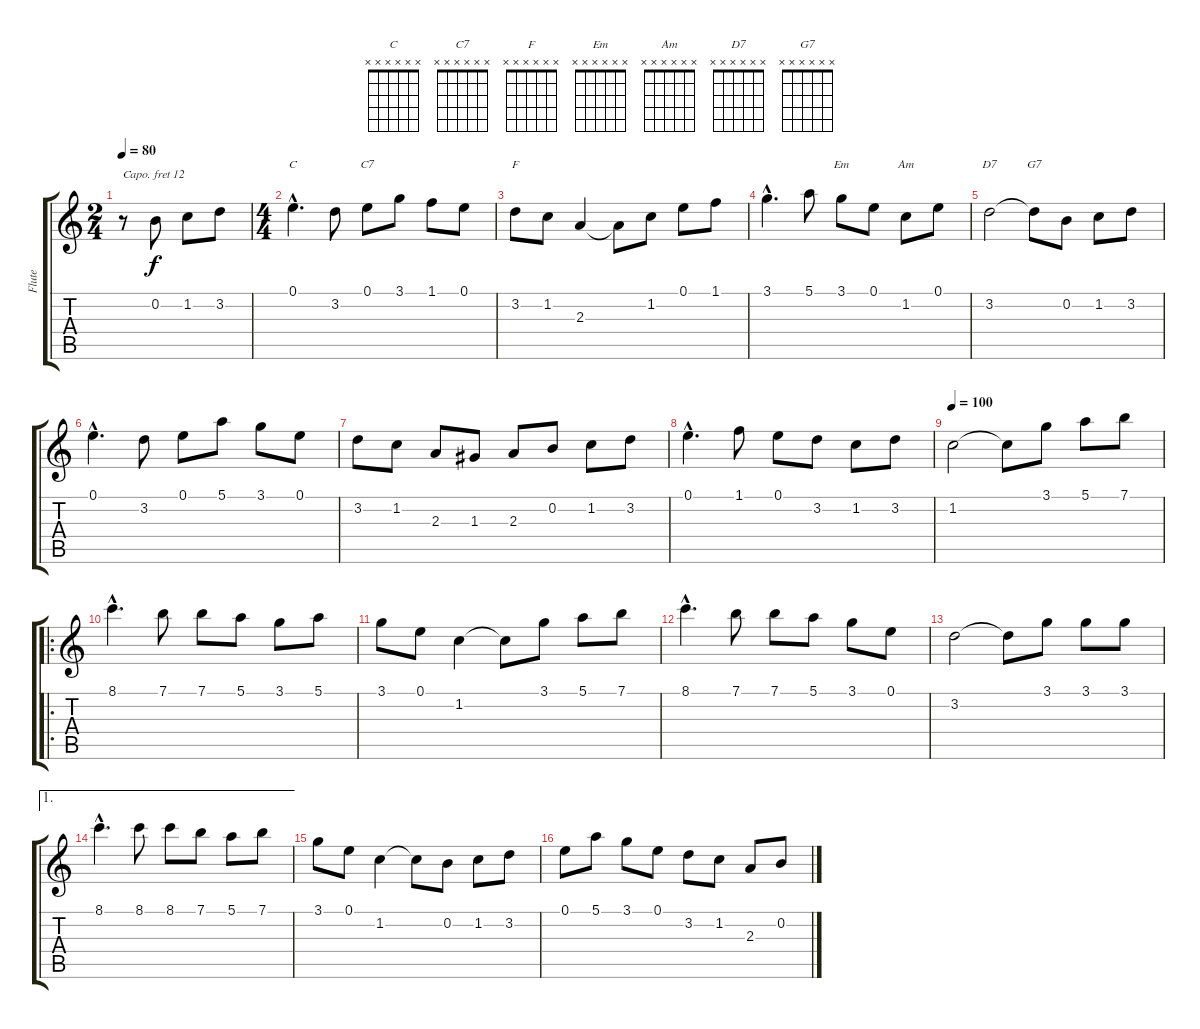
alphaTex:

\track ("Flute" "Flute") {instrument recorder}
\staff {score tabs}
\capo 12
\tuning (E4 B3 G3 D3 A2 E2) {hide}
\chord ("C" x x x x x x) {firstfret 0}
\chord ("C7" x x x x x x) {firstfret 0}
\chord ("F" x x x x x x) {firstfret 0}
\chord ("Em" x x x x x x) {firstfret 0}
\chord ("Am" x x x x x x) {firstfret 0}
\chord ("D7" x x x x x x) {firstfret 0}
\chord ("G7" x x x x x x) {firstfret 0}
\ts (2 4)
\tempo 80
\clef g2
\ks c
r.8{dy f instrument recorder} 0.2.8 1.2.8 3.2.8 |
\ts (4 4)
0.1{hac}.4{d ch "C"} 3.2.8 0.1.8{ch "C7"} 3.1.8 1.1.8 0.1.8 |
3.2.8{ch "F"} 1.2.8 2.3.4 2.3{t}.8 1.2.8 0.1.8 1.1.8 |
3.1{hac}.4{d} 5.1.8 3.1.8{ch "Em"} 0.1.8 1.2.8{ch "Am"} 0.1.8 |
3.2.2{ch "D7"} 3.2{t}.8{ch "G7"} 0.2.8 1.2.8 3.2.8 |
0.1{hac}.4{d} 3.2.8 0.1.8 5.1.8 3.1.8 0.1.8 |
3.2.8 1.2.8 2.3.8 1.3.8 2.3.8 0.2.8 1.2.8 3.2.8 |
0.1{hac}.4{d} 1.1.8 0.1.8 3.2.8 1.2.8 3.2.8 |
\tempo 100
1.2.2 1.2{t}.8 3.1.8 5.1.8 7.1.8 |
\ro
8.1{hac}.4{d} 7.1.8 7.1.8 5.1.8 3.1.8 5.1.8 |
3.1.8 0.1.8 1.2.4 1.2{t}.8 3.1.8 5.1.8 7.1.8 |
8.1{hac}.4{d} 7.1.8 7.1.8 5.1.8 3.1.8 0.1.8 |
3.2.2 3.2{t}.8 3.1.8 3.1.8 3.1.8 |
\ae 1
8.1{hac}.4{d} 8.1.8 8.1.8 7.1.8 5.1.8 7.1.8 |
3.1.8 0.1.8 1.2.4 1.2{t}.8 0.2.8 1.2.8 3.2.8 |
0.1.8 5.1.8 3.1.8 0.1.8 3.2.8 1.2.8 2.3.8 0.2.8
